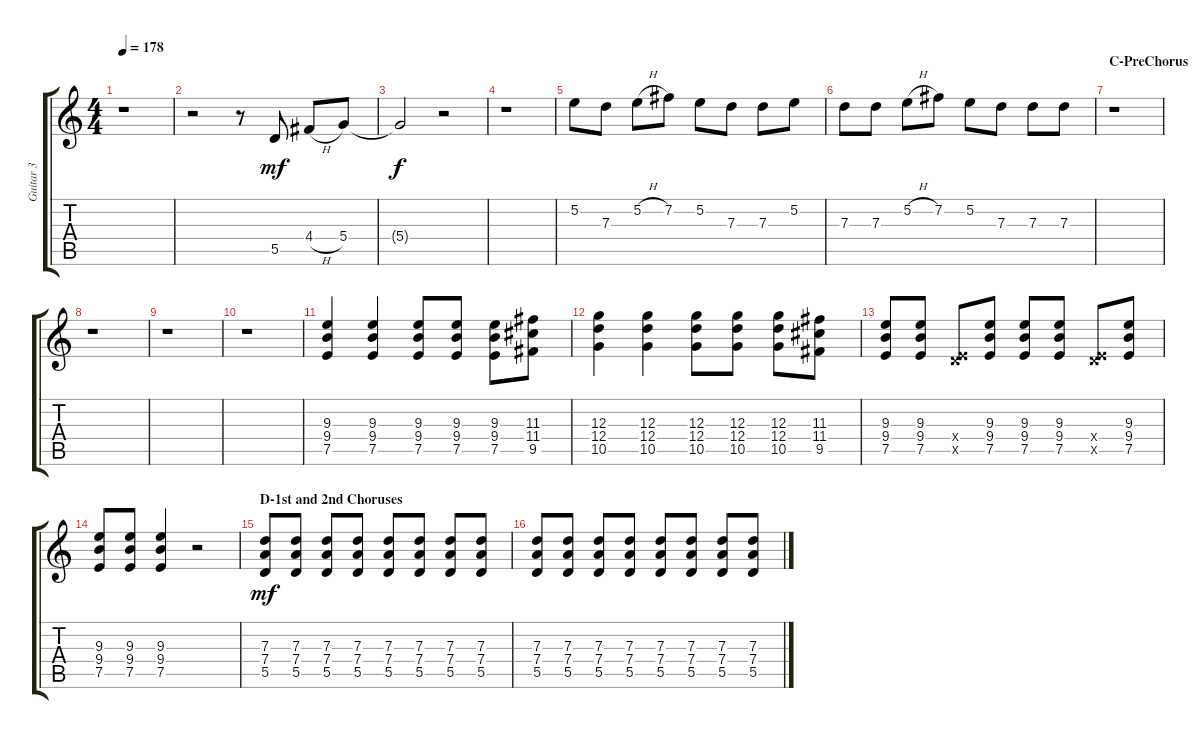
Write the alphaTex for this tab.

\track ("Guitar 3" "Guitar 3") {instrument distortionguitar}
\staff {score tabs}
\tuning (E4 B3 G3 D3 A2 E2) {hide}
\ts (4 4)
\tempo 178
\clef g2
\ks c
r.1{dy f} |
r.2 r.8 5.5.8{dy mf} 4.4{h}.8 5.4.8 |
5.4{t}.2{dy f} r.2 |
r.1 |
5.2.8 7.3.8 5.2{h}.8 7.2.8 5.2.8 7.3.8 7.3.8 5.2.8 |
7.3.8 7.3.8 5.2{h}.8 7.2.8 5.2.8 7.3.8 7.3.8 7.3.8 |
\section ("" "C-PreChorus")
r.1 |
r.1 |
r.1 |
r.1 |
(9.3 9.4 7.5).4 (9.3 9.4 7.5).4 (9.3 9.4 7.5).8 (9.3 9.4 7.5).8 (9.3 9.4 7.5).8 (11.3 11.4 9.5).8 |
(12.3 12.4 10.5).4 (12.3 12.4 10.5).4 (12.3 12.4 10.5).8 (12.3 12.4 10.5).8 (12.3 12.4 10.5).8 (11.3 11.4 9.5).8 |
(9.3 9.4 7.5).8 (9.3 9.4 7.5).8 (0.4{x} 7.5{x}).8 (9.3 9.4 7.5).8 (9.3 9.4 7.5).8 (9.3 9.4 7.5).8 (0.4{x} 7.5{x}).8 (9.3 9.4 7.5).8 |
(9.3 9.4 7.5).8 (9.3 9.4 7.5).8 (9.3 9.4 7.5).4 r.2 |
\section ("" "D-1st and 2nd Choruses")
(7.3 7.4 5.5).8{dy mf} (7.3 7.4 5.5).8 (7.3 7.4 5.5).8 (7.3 7.4 5.5).8 (7.3 7.4 5.5).8 (7.3 7.4 5.5).8 (7.3 7.4 5.5).8 (7.3 7.4 5.5).8 |
(7.3 7.4 5.5).8 (7.3 7.4 5.5).8 (7.3 7.4 5.5).8 (7.3 7.4 5.5).8 (7.3 7.4 5.5).8 (7.3 7.4 5.5).8 (7.3 7.4 5.5).8 (7.3 7.4 5.5).8
